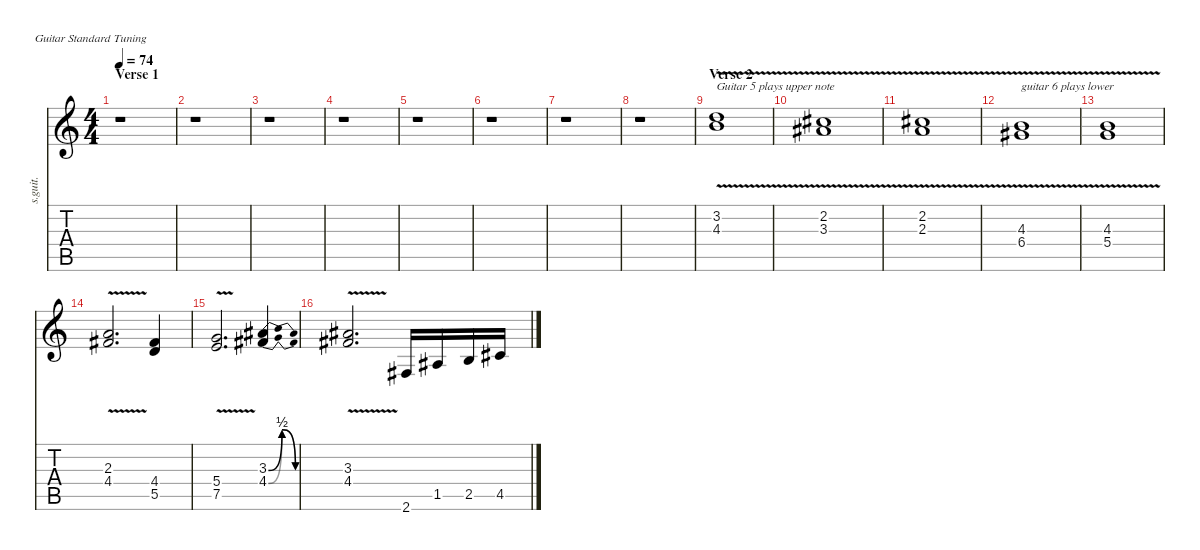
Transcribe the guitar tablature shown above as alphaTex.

\defaultSystemsLayout 4
\hideDynamics
\bracketExtendMode nobrackets
\track ("Don Felder - Lead Guitar" "s.guit.") {instrument overdrivenguitar}
\staff {score tabs}
\tuning (E4 B3 G3 D3 A2 E2)
\ts (4 4)
\section ("" "Verse 1")
\tempo 74
\clef g2
\ks c
r.1{dy f} |
r.1 |
r.1 |
r.1 |
r.1 |
r.1 |
r.1 |
r.1 |
\section ("" "Verse 2")
(3.2{v} 4.3{v}).1{txt "Guitar 5 plays upper note" lyrics (0 "") lyrics (1 "") lyrics (2 "") lyrics (3 "") lyrics (4 "")} |
(2.2{v acc #} 3.3{v acc #}).1{lyrics (0 "") lyrics (1 "") lyrics (2 "") lyrics (3 "") lyrics (4 "")} |
(2.2{v acc #} 2.3{v}).1{lyrics (0 "") lyrics (1 "") lyrics (2 "") lyrics (3 "") lyrics (4 "")} |
(4.3{v} 6.4{v acc #}).1{txt "guitar 6 plays lower" lyrics (0 "") lyrics (1 "") lyrics (2 "") lyrics (3 "") lyrics (4 "")} |
(4.3{v} 5.4{v}).1{lyrics (0 "") lyrics (1 "") lyrics (2 "") lyrics (3 "") lyrics (4 "")} |
(2.3{v} 4.4{v acc #}).2{d lyrics (0 "") lyrics (1 "") lyrics (2 "") lyrics (3 "") lyrics (4 "")} (4.4{acc #} 5.5).4{lyrics (0 "") lyrics (1 "") lyrics (2 "") lyrics (3 "") lyrics (4 "")} |
(5.4{v} 7.5{v}).2{d lyrics (0 "") lyrics (1 "") lyrics (2 "") lyrics (3 "") lyrics (4 "")} (3.3{be (bendrelease 0 0 30 2 30 2 60 0) acc #} 4.4{be (bendrelease 0 0 30 2 30 2 60 0) acc #}).4{lyrics (0 "") lyrics (1 "") lyrics (2 "") lyrics (3 "") lyrics (4 "")} |
(3.3{v acc #} 4.4{v acc #}).2{d lyrics (0 "") lyrics (1 "") lyrics (2 "") lyrics (3 "") lyrics (4 "")} 2.6{acc #}.16{lyrics (0 "") lyrics (1 "") lyrics (2 "") lyrics (3 "") lyrics (4 "")} 1.5{acc #}.16{lyrics (0 "") lyrics (1 "") lyrics (2 "") lyrics (3 "") lyrics (4 "")} 2.5.16{lyrics (0 "") lyrics (1 "") lyrics (2 "") lyrics (3 "") lyrics (4 "")} 4.5{acc #}.16{lyrics (0 "") lyrics (1 "") lyrics (2 "") lyrics (3 "") lyrics (4 "")}
